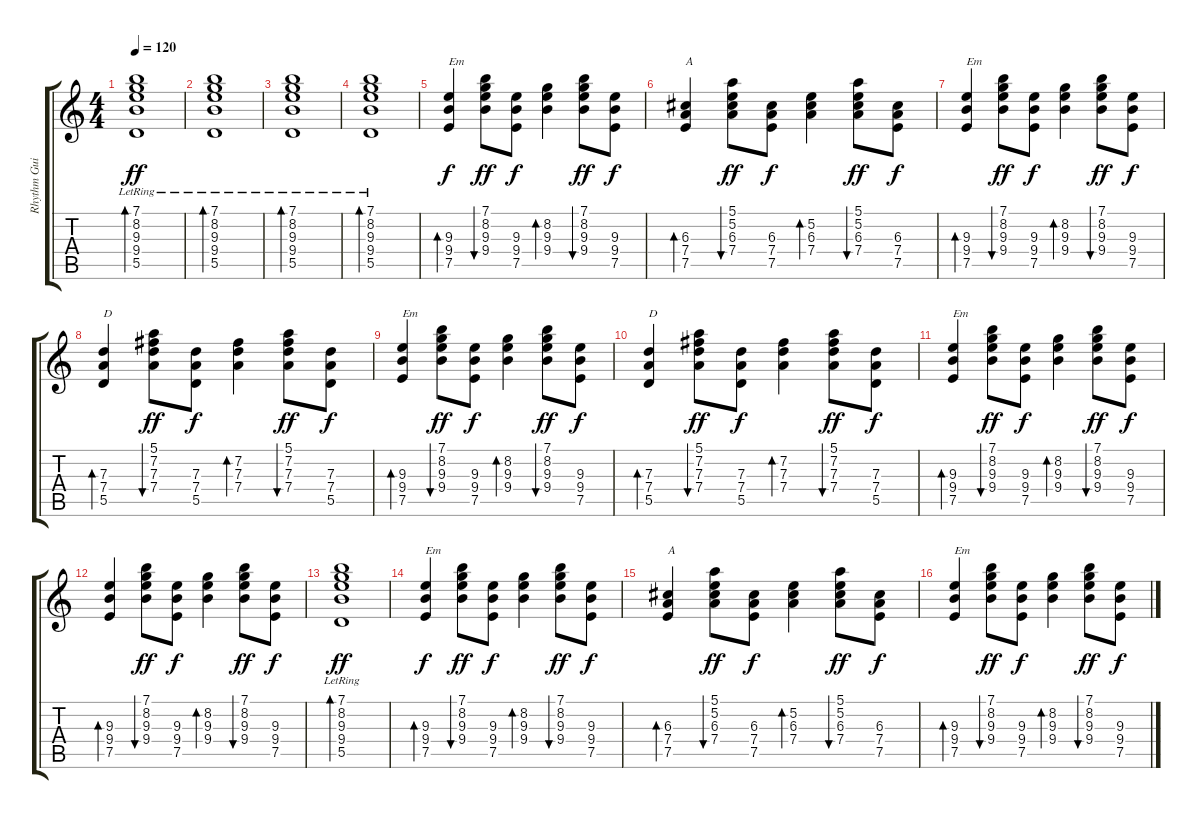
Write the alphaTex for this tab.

\track ("Rhythm Guitar" "Rhythm Gui") {instrument acousticguitarsteel}
\staff {score tabs}
\tuning (E4 B3 G3 D3 A2 E2) {hide}
\ts (4 4)
\tempo 120
\clef g2
\ks c
(7.1{lr} 8.2 9.3 9.4 5.5).1{bd 480 dy ff instrument acousticguitarsteel} |
(7.1{lr} 8.2 9.3 9.4 5.5).1{bd 480} |
(7.1{lr} 8.2 9.3 9.4 5.5).1{bd 480} |
(7.1{lr} 8.2 9.3 9.4 5.5).1{bd 480} |
(9.3 9.4 7.5).4{bd 60 txt "Em" dy f instrument electricguitarjazz} (7.1 8.2 9.3 9.4).8{bu 60 dy ff} (9.3 9.4 7.5).8{dy f} (8.2 9.3 9.4).4{bd 60} (7.1 8.2 9.3 9.4).8{bu 60 dy ff} (9.3 9.4 7.5).8{dy f} |
(6.3 7.4 7.5).4{bd 60 txt "A"} (5.1 5.2 6.3 7.4).8{bu 60 dy ff} (6.3 7.4 7.5).8{dy f} (5.2 6.3 7.4).4{bd 60} (5.1 5.2 6.3 7.4).8{bu 60 dy ff} (6.3 7.4 7.5).8{dy f} |
(9.3 9.4 7.5).4{bd 60 txt "Em"} (7.1 8.2 9.3 9.4).8{bu 60 dy ff} (9.3 9.4 7.5).8{dy f} (8.2 9.3 9.4).4{bd 60} (7.1 8.2 9.3 9.4).8{bu 60 dy ff} (9.3 9.4 7.5).8{dy f} |
(7.3 7.4 5.5).4{bd 60 txt "D"} (5.1 7.2 7.3 7.4).8{bu 60 dy ff} (7.3 7.4 5.5).8{dy f} (7.2 7.3 7.4).4{bd 60} (5.1 7.2 7.3 7.4).8{bu 60 dy ff} (7.3 7.4 5.5).8{dy f} |
(9.3 9.4 7.5).4{bd 60 txt "Em"} (7.1 8.2 9.3 9.4).8{bu 60 dy ff} (9.3 9.4 7.5).8{dy f} (8.2 9.3 9.4).4{bd 60} (7.1 8.2 9.3 9.4).8{bu 60 dy ff} (9.3 9.4 7.5).8{dy f} |
(7.3 7.4 5.5).4{bd 60 txt "D"} (5.1 7.2 7.3 7.4).8{bu 60 dy ff} (7.3 7.4 5.5).8{dy f} (7.2 7.3 7.4).4{bd 60} (5.1 7.2 7.3 7.4).8{bu 60 dy ff} (7.3 7.4 5.5).8{dy f} |
(9.3 9.4 7.5).4{bd 60 txt "Em"} (7.1 8.2 9.3 9.4).8{bu 60 dy ff} (9.3 9.4 7.5).8{dy f} (8.2 9.3 9.4).4{bd 60} (7.1 8.2 9.3 9.4).8{bu 60 dy ff} (9.3 9.4 7.5).8{dy f} |
(9.3 9.4 7.5).4{bd 60} (7.1 8.2 9.3 9.4).8{bu 60 dy ff} (9.3 9.4 7.5).8{dy f} (8.2 9.3 9.4).4{bd 60} (7.1 8.2 9.3 9.4).8{bu 60 dy ff} (9.3 9.4 7.5).8{dy f} |
(7.1{lr} 8.2 9.3 9.4 5.5).1{bd 480 dy ff instrument acousticguitarsteel} |
(9.3 9.4 7.5).4{bd 60 txt "Em" dy f instrument electricguitarjazz} (7.1 8.2 9.3 9.4).8{bu 60 dy ff} (9.3 9.4 7.5).8{dy f} (8.2 9.3 9.4).4{bd 60} (7.1 8.2 9.3 9.4).8{bu 60 dy ff} (9.3 9.4 7.5).8{dy f} |
(6.3 7.4 7.5).4{bd 60 txt "A"} (5.1 5.2 6.3 7.4).8{bu 60 dy ff} (6.3 7.4 7.5).8{dy f} (5.2 6.3 7.4).4{bd 60} (5.1 5.2 6.3 7.4).8{bu 60 dy ff} (6.3 7.4 7.5).8{dy f} |
(9.3 9.4 7.5).4{bd 60 txt "Em"} (7.1 8.2 9.3 9.4).8{bu 60 dy ff} (9.3 9.4 7.5).8{dy f} (8.2 9.3 9.4).4{bd 60} (7.1 8.2 9.3 9.4).8{bu 60 dy ff} (9.3 9.4 7.5).8{dy f}
